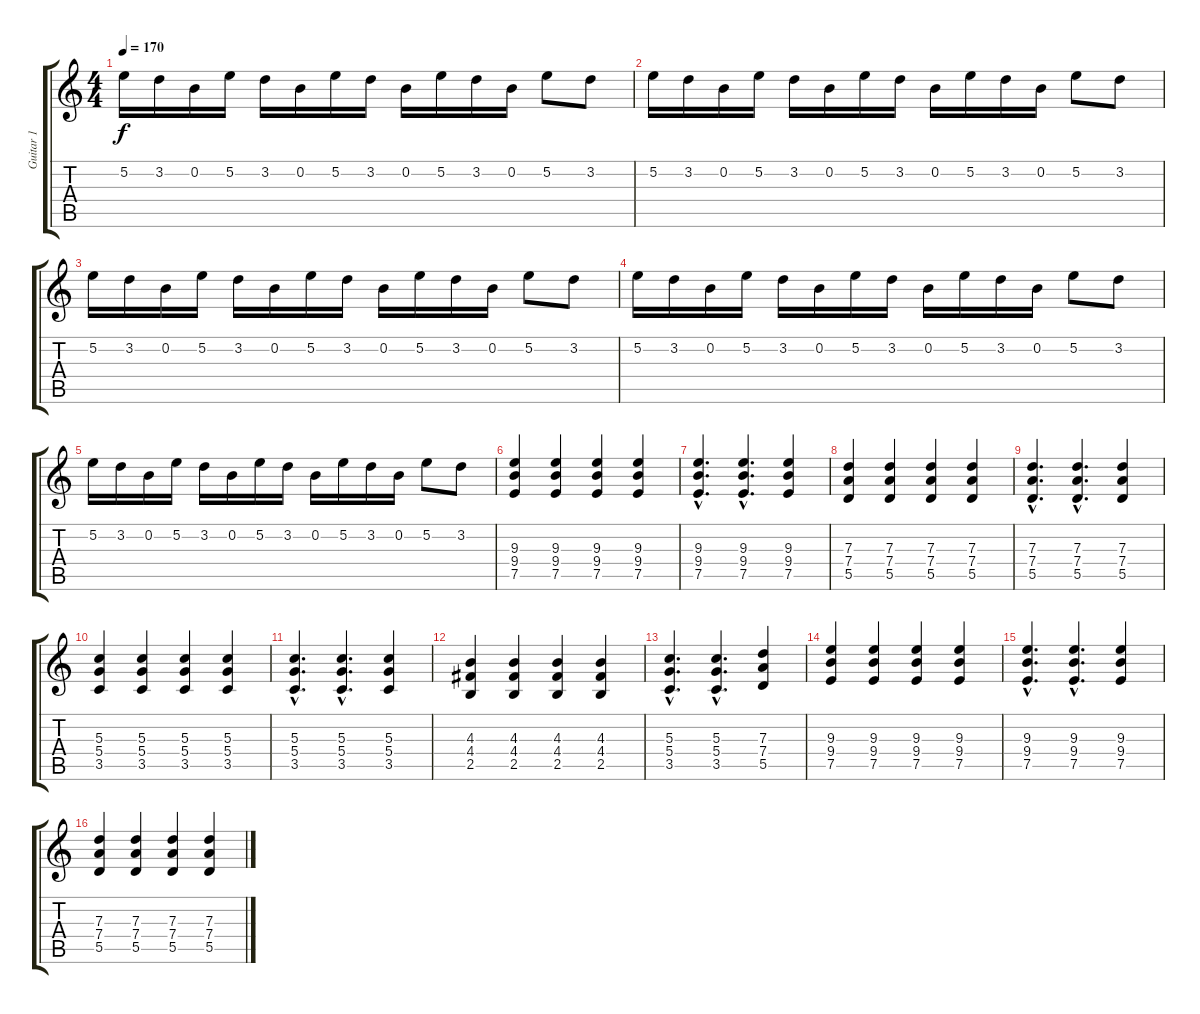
\track ("Guitar 1" "Guitar 1") {instrument distortionguitar}
\staff {score tabs}
\tuning (E4 B3 G3 D3 A2 E2) {hide}
\ts (4 4)
\tempo 170
\clef g2
\ks c
5.2.16{dy f} 3.2.16 0.2.16 5.2.16 3.2.16 0.2.16 5.2.16 3.2.16 0.2.16 5.2.16 3.2.16 0.2.16 5.2.8 3.2.8 |
5.2.16 3.2.16 0.2.16 5.2.16 3.2.16 0.2.16 5.2.16 3.2.16 0.2.16 5.2.16 3.2.16 0.2.16 5.2.8 3.2.8 |
5.2.16 3.2.16 0.2.16 5.2.16 3.2.16 0.2.16 5.2.16 3.2.16 0.2.16 5.2.16 3.2.16 0.2.16 5.2.8 3.2.8 |
5.2.16 3.2.16 0.2.16 5.2.16 3.2.16 0.2.16 5.2.16 3.2.16 0.2.16 5.2.16 3.2.16 0.2.16 5.2.8 3.2.8 |
5.2.16 3.2.16 0.2.16 5.2.16 3.2.16 0.2.16 5.2.16 3.2.16 0.2.16 5.2.16 3.2.16 0.2.16 5.2.8 3.2.8 |
(9.3 9.4 7.5).4 (9.3 9.4 7.5).4 (9.3 9.4 7.5).4 (9.3 9.4 7.5).4 |
(9.3{hac} 9.4{hac} 7.5{hac}).4{d} (9.3{hac} 9.4{hac} 7.5{hac}).4{d} (9.3 9.4 7.5).4 |
(7.3 7.4 5.5).4 (7.3 7.4 5.5).4 (7.3 7.4 5.5).4 (7.3 7.4 5.5).4 |
(7.3{hac} 7.4{hac} 5.5{hac}).4{d} (7.3{hac} 7.4{hac} 5.5{hac}).4{d} (7.3 7.4 5.5).4 |
(5.3 5.4 3.5).4 (5.3 5.4 3.5).4 (5.3 5.4 3.5).4 (5.3 5.4 3.5).4 |
(5.3{hac} 5.4{hac} 3.5{hac}).4{d} (5.3{hac} 5.4{hac} 3.5{hac}).4{d} (5.3 5.4 3.5).4 |
(4.3 4.4 2.5).4 (4.3 4.4 2.5).4 (4.3 4.4 2.5).4 (4.3 4.4 2.5).4 |
(5.3{hac} 5.4{hac} 3.5{hac}).4{d} (5.3{hac} 5.4{hac} 3.5{hac}).4{d} (7.3 7.4 5.5).4 |
(9.3 9.4 7.5).4 (9.3 9.4 7.5).4 (9.3 9.4 7.5).4 (9.3 9.4 7.5).4 |
(9.3{hac} 9.4{hac} 7.5{hac}).4{d} (9.3{hac} 9.4{hac} 7.5{hac}).4{d} (9.3 9.4 7.5).4 |
(7.3 7.4 5.5).4 (7.3 7.4 5.5).4 (7.3 7.4 5.5).4 (7.3 7.4 5.5).4
